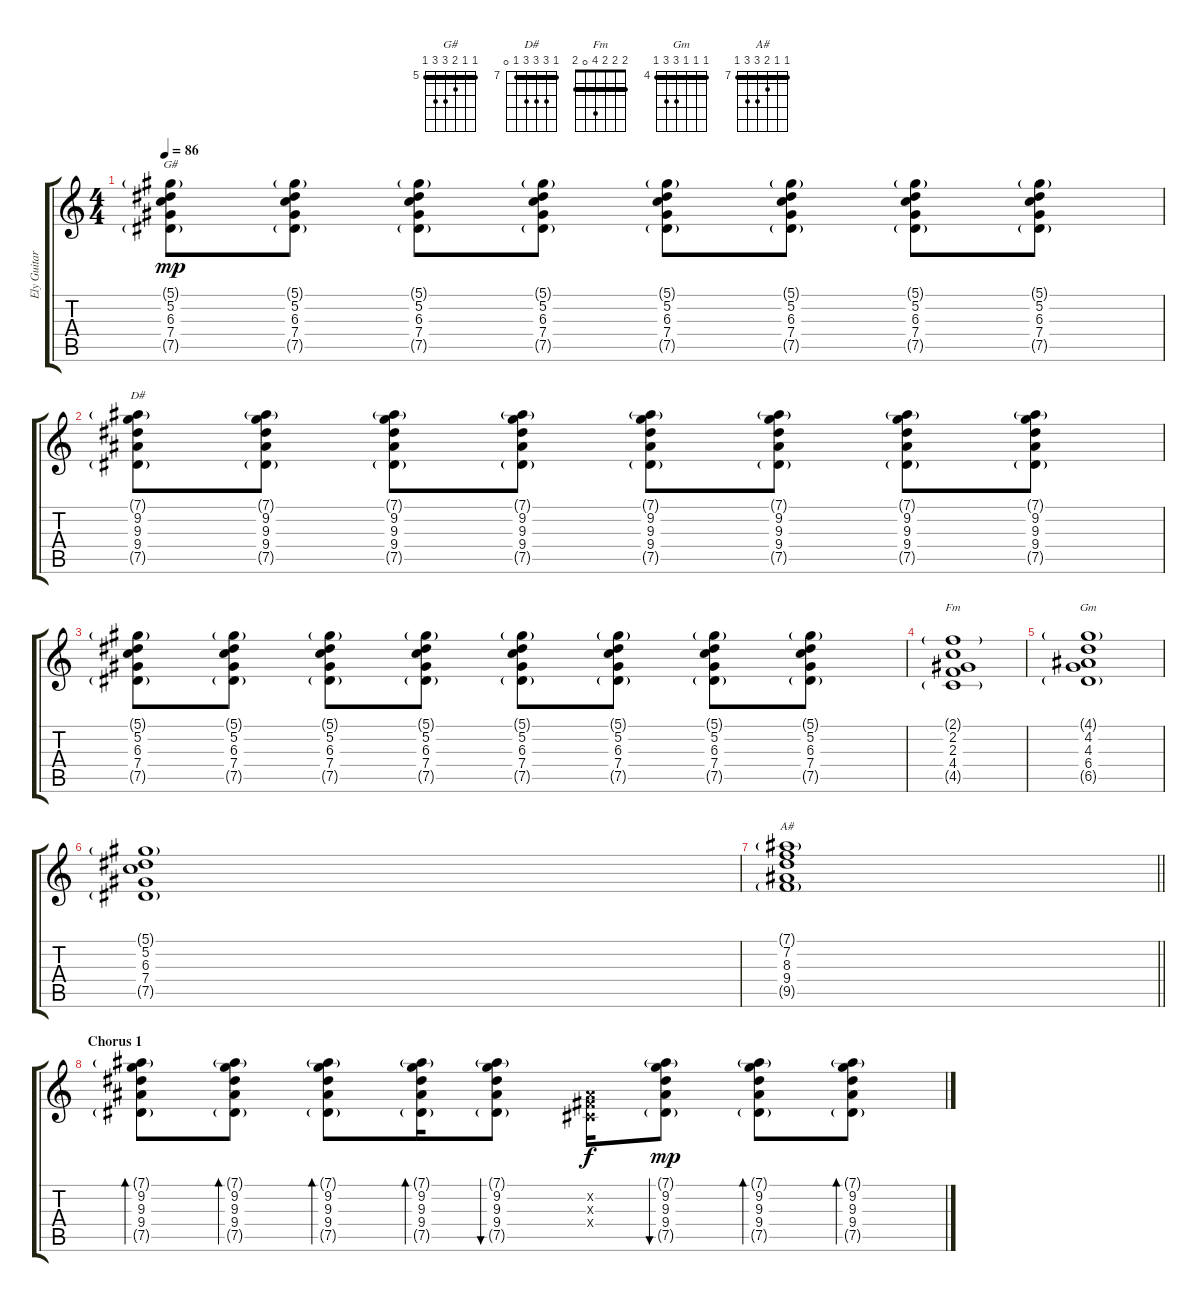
\track ("Ely Guitar" "Ely Guitar") {instrument electricguitarclean}
\staff {score tabs}
\tuning (Eb4 Bb3 Gb3 Db3 Ab2 Eb2) {hide}
\chord ("G#" 5 5 6 7 7 5) {firstfret 5 barre 5}
\chord ("D#" 7 9 9 9 7 0) {firstfret 7 barre 7}
\chord ("Fm" 2 2 2 4 0 2) {barre 2}
\chord ("Gm" 4 4 4 6 6 4) {firstfret 4 barre 4}
\chord ("A#" 7 7 8 9 9 7) {firstfret 7 barre 7}
\ts (4 4)
\tempo 86
\clef g2
\ks c
(5.1{g} 5.2 6.3 7.4 7.5{g}).8{ch "G#" dy mp} (5.1{g} 5.2 6.3 7.4 7.5{g}).8 (5.1{g} 5.2 6.3 7.4 7.5{g}).8 (5.1{g} 5.2 6.3 7.4 7.5{g}).8 (5.1{g} 5.2 6.3 7.4 7.5{g}).8 (5.1{g} 5.2 6.3 7.4 7.5{g}).8 (5.1{g} 5.2 6.3 7.4 7.5{g}).8 (5.1{g} 5.2 6.3 7.4 7.5{g}).8 |
(7.1{g} 9.2 9.3 9.4 7.5{g}).8{ch "D#"} (7.1{g} 9.2 9.3 9.4 7.5{g}).8 (7.1{g} 9.2 9.3 9.4 7.5{g}).8 (7.1{g} 9.2 9.3 9.4 7.5{g}).8 (7.1{g} 9.2 9.3 9.4 7.5{g}).8 (7.1{g} 9.2 9.3 9.4 7.5{g}).8 (7.1{g} 9.2 9.3 9.4 7.5{g}).8 (7.1{g} 9.2 9.3 9.4 7.5{g}).8 |
(5.1{g} 5.2 6.3 7.4 7.5{g}).8 (5.1{g} 5.2 6.3 7.4 7.5{g}).8 (5.1{g} 5.2 6.3 7.4 7.5{g}).8 (5.1{g} 5.2 6.3 7.4 7.5{g}).8 (5.1{g} 5.2 6.3 7.4 7.5{g}).8 (5.1{g} 5.2 6.3 7.4 7.5{g}).8 (5.1{g} 5.2 6.3 7.4 7.5{g}).8 (5.1{g} 5.2 6.3 7.4 7.5{g}).8 |
(2.1{g} 2.2 2.3 4.4 4.5{g}).1{ch "Fm"} |
(4.1{g} 4.2 4.3 6.4 6.5{g}).1{ch "Gm"} |
(5.1{g} 5.2 6.3 7.4 7.5{g}).1 |
\barLineRight lightlight
(7.1{g} 7.2 8.3 9.4 9.5{g}).1{ch "A#"} |
\section ("" "Chorus 1")
(7.1{g} 9.2 9.3 9.4 7.5{g}).8{bd 60} (7.1{g} 9.2 9.3 9.4 7.5{g}).8{bd 60} (7.1{g} 9.2 9.3 9.4 7.5{g}).8{bd 60} (7.1{g} 9.2 9.3 9.4 7.5{g}).16{bd 60} (7.1{g} 9.2 9.3 9.4 7.5{g}).8{bu 60} (0.2{x} 0.3{x} 0.4{x}).16{dy f} (7.1{g} 9.2 9.3 9.4 7.5{g}).8{bu 60 dy mp} (7.1{g} 9.2 9.3 9.4 7.5{g}).8{bd 60} (7.1{g} 9.2 9.3 9.4 7.5{g}).8{bd 60}
